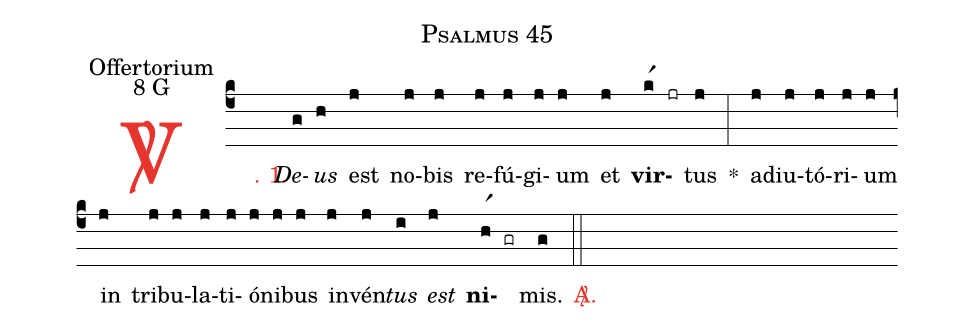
name: Psalmus 45;
office-part: Offertorium;
mode: 8;
mode-differentia: G;
%%
(c4)

<c><sp>V/</sp>. 1.</c>() <i>De</i>(g)<i>us</i>(h) est(j) no(j)bis(j) re(j)fú(j)gi(j)um(j) et(j) <b>vir</b>(kr1)(jr)tus(j) *(:) a(j)diu(j)tó(j)ri(j)um(j) in(j) tri(j)bu(j)la(j)ti(j)ó(j)ni(j)bus(j) in(j)vén(j)<i>tus</i>(i) <i>est</i>(j) <b>ni</b>(hr1)(gr)mis.(g)

<c><sp>A/</sp>.</c>(::)
